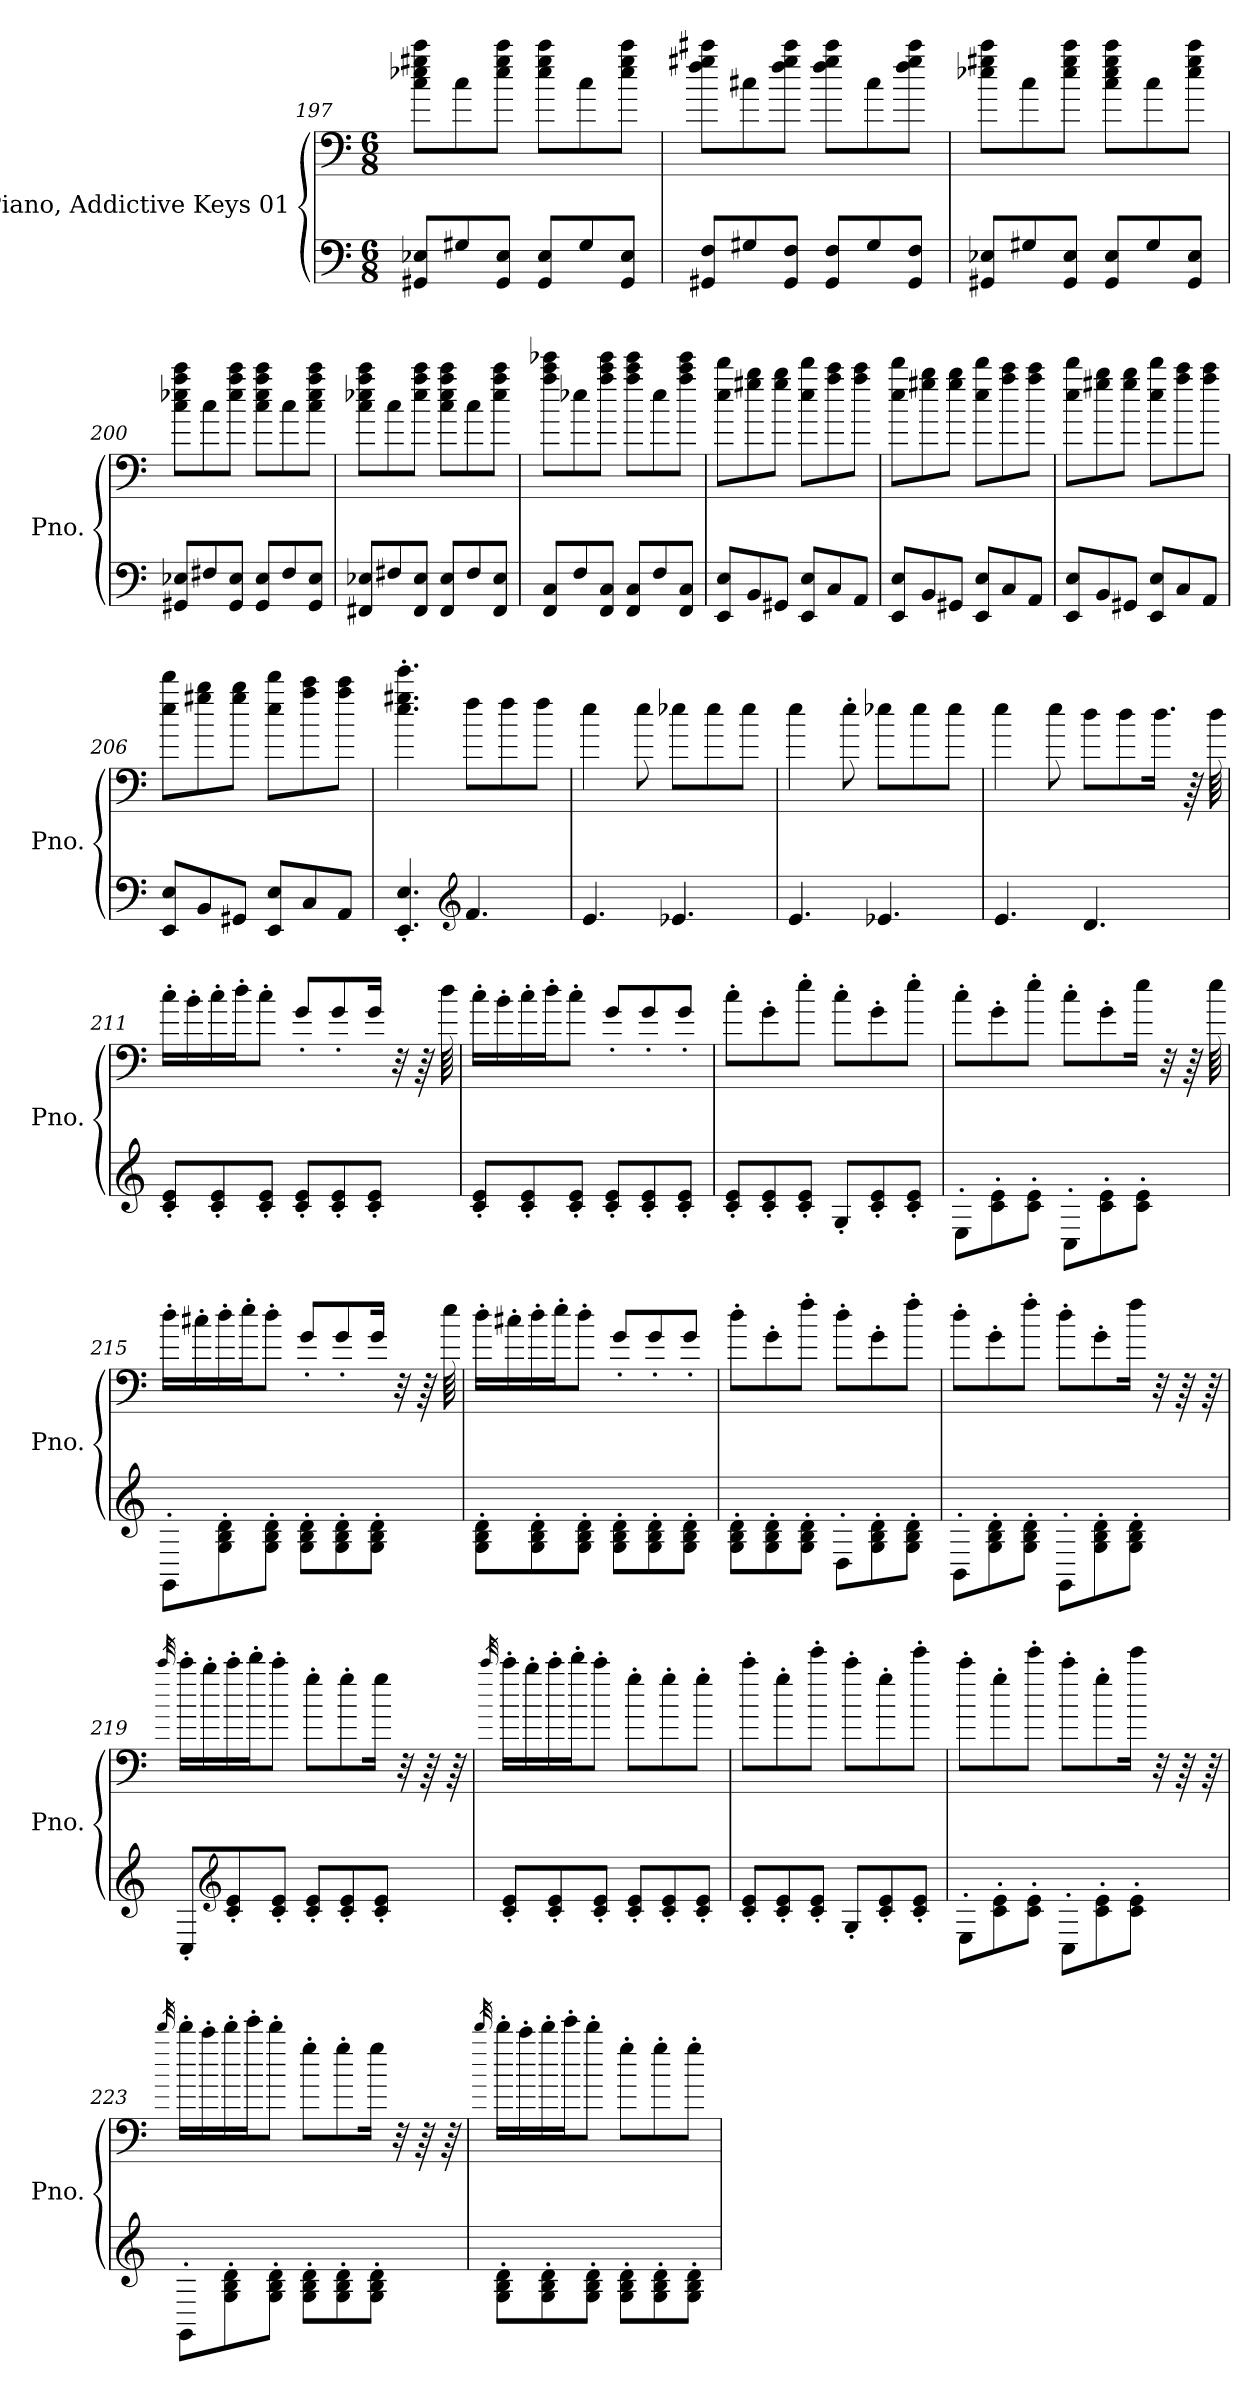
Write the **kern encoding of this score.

**kern	**kern
*part1	*part1
*staff2	*staff1
*I"Piano, Addictive Keys 01	*
*I'Pno.	*
*clefF4	*clefF4
*k[]	*k[]
*M6/8	*M6/8
=197	=197
8GG#X/ 8E-X/L	8cc\ 8ee-X\ 8gg#X\ 8ccc\L
8G#X/	8cc\
8GG#/ 8E-/J	8ee-\ 8gg#\ 8ccc\J
8GG#/ 8E-/L	8ee-\ 8gg#\ 8ccc\L
8G#/	8cc\
8GG#/ 8E-/J	8ee-\ 8gg#\ 8ccc\J
=198	=198
8GG#X/ 8F/L	8ff\ 8gg#X\ 8ccc#X\L
8G#X/	8cc#X\
8GG#/ 8F/J	8ff\ 8gg#\ 8ccc#\J
8GG#/ 8F/L	8ff\ 8gg#\ 8ccc#\L
8G#/	8cc#\
8GG#/ 8F/J	8ff\ 8gg#\ 8ccc#\J
=199	=199
8GG#X/ 8E-X/L	8ee-X\ 8gg#X\ 8ccc\L
8G#X/	8cc\
8GG#/ 8E-/J	8ee-\ 8gg#\ 8ccc\J
8GG#/ 8E-/L	8cc\ 8ee-\ 8gg#\ 8ccc\L
8G#/	8cc\
8GG#/ 8E-/J	8ee-\ 8gg#\ 8ccc\J
!!LO:LB:g=z
=200	=200
8GG#X/ 8E-X/L	8cc\ 8ee-X\ 8aa\ 8ccc\L
8F#X/	8cc\
8GG#/ 8E-/J	8ee-\ 8aa\ 8ccc\J
8GG#/ 8E-/L	8cc\ 8ee-\ 8aa\ 8ccc\L
8F#/	8cc\
8GG#/ 8E-/J	8cc\ 8ee-\ 8aa\ 8ccc\J
=201	=201
8FF#X/ 8E-X/L	8cc\ 8ee-X\ 8aa\ 8ccc\L
8F#X/	8cc\
8FF#/ 8E-/J	8ee-\ 8aa\ 8ccc\J
8FF#/ 8E-/L	8cc\ 8ee-\ 8aa\ 8ccc\L
8F#/	8cc\
8FF#/ 8E-/J	8ee-\ 8aa\ 8ccc\J
=202	=202
8FF/ 8C/L	8aa\ 8ccc\ 8eee-X\L
8F/	8ee-X\
8FF/ 8C/J	8aa\ 8ccc\ 8eee-\J
8FF/ 8C/L	8aa\ 8ccc\ 8eee-\L
8F/	8ee-\
8FF/ 8C/J	8aa\ 8ccc\ 8eee-\J
=203	=203
8EE/ 8E/L	8ee\ 8ddd\L
8BB/	8gg#X\ 8bb\
8GG#X/J	8gg#\ 8bb\J
8EE/ 8E/L	8ee\ 8ddd\L
8C/	8aa\ 8ccc\
8AA/J	8aa\ 8ccc\J
=204	=204
8EE/ 8E/L	8ee\ 8ddd\L
8BB/	8gg#X\ 8bb\
8GG#X/J	8gg#\ 8bb\J
8EE/ 8E/L	8ee\ 8ddd\L
8C/	8aa\ 8ccc\
8AA/J	8aa\ 8ccc\J
=205	=205
8EE/ 8E/L	8ee\ 8ddd\L
8BB/	8gg#X\ 8bb\
8GG#X/J	8gg#\ 8bb\J
8EE/ 8E/L	8ee\ 8ddd\L
8C/	8aa\ 8ccc\
8AA/J	8aa\ 8ccc\J
!!LO:LB:g=z
=206	=206
8EE/ 8E/L	8ee\ 8ddd\L
8BB/	8gg#X\ 8bb\
8GG#X/J	8gg#\ 8bb\J
8EE/ 8E/L	8ee\ 8ddd\L
8C/	8aa\ 8ccc\
8AA/J	8aa\ 8ccc\J
=207	=207
*	*MM113
4.EE/' 4.E/'	4.ee\' 4.gg#X\' 4.eee\'
*clefG2	*
4.f/	8ff\L
.	8ff\
.	8ff\J
=208	=208
4.e/	4ee\
.	8ee\
4.e-X/	8ee-X\L
.	8ee-\
.	8ee-\J
=209	=209
4.e/	4ee\
.	8ee'\
*	*MM99
4.e-X/	8ee-X\L
.	8ee-\
.	8ee-\J
=210	=210
*	*MM86
4.e/	4ee\
.	8ee\
*	*MM74
4.d/	8dd\L
.	8dd\
.	16.dd\Jk
.	64r
.	64dd\
!!LO:LB:g=z
=211	=211
*	*MM215
8c/' 8e/'L	16cc'\LL
.	16b'\
8c/' 8e/'	16cc'\
.	16dd'\J
8c/' 8e/'J	8cc'\J
8c/' 8e/'L	8g'/L
8c/' 8e/'	8g'/
8c/' 8e/'J	16g/Jk
.	32r
.	64r
.	64dd\
=212	=212
8c/' 8e/'L	16cc'\LL
.	16b'\
8c/' 8e/'	16cc'\
.	16dd'\J
8c/' 8e/'J	8cc'\J
8c/' 8e/'L	8g'/L
8c/' 8e/'	8g'/
8c/' 8e/'J	8g'/J
=213	=213
8c/' 8e/'L	8cc'\L
8c/' 8e/'	8g'\
8c/' 8e/'J	8ee'\J
8G'/L	8cc'\L
8c/' 8e/'	8g'\
8c/' 8e/'J	8ee'\J
=214	=214
8E'\L	8cc'\L
8c\' 8e\'	8g'\
8c\' 8e\'J	8ee'\J
8C'\L	8cc'\L
8c\' 8e\'	8g'\
8c\' 8e\'J	16ee\Jk
.	32r
.	64r
.	64ee\
!!LO:LB:g=z
=215	=215
8GG'\L	16dd'\LL
.	16cc#X'\
8G\' 8B\' 8d\'	16dd'\
.	16ee'\J
8G\' 8B\' 8d\'J	8dd'\J
8G\' 8B\' 8d\'L	8g'/L
8G\' 8B\' 8d\'	8g'/
8G\' 8B\' 8d\'J	16g/Jk
.	32r
.	64r
.	64ee\
=216	=216
8G\' 8B\' 8d\'L	16dd'\LL
.	16cc#X'\
8G\' 8B\' 8d\'	16dd'\
.	16ee'\J
8G\' 8B\' 8d\'J	8dd'\J
8G\' 8B\' 8d\'L	8g'/L
8G\' 8B\' 8d\'	8g'/
8G\' 8B\' 8d\'J	8g'/J
=217	=217
8G\' 8B\' 8d\'L	8dd'\L
8G\' 8B\' 8d\'	8g'\
8G\' 8B\' 8d\'J	8ff'\J
8D'\L	8dd'\L
8G\' 8B\' 8d\'	8g'\
8G\' 8B\' 8d\'J	8ff'\J
=218	=218
8BB'\L	8dd'\L
8G\' 8B\' 8d\'	8g'\
8G\' 8B\' 8d\'J	8ff'\J
8GG'\L	8dd'\L
8G\' 8B\' 8d\'	8g'\
8G\' 8B\' 8d\'J	16ff\Jk
.	32r
.	64r
.	64r
!!LO:PB:g=z
=219	=219
.	32qccc/
8C'/L	16ccc'\LL
.	16bb'\
*clefG2	*
8c/' 8e/'	16ccc'\
.	16ddd'\J
8c/' 8e/'J	8ccc'\J
8c/' 8e/'L	8gg'\L
8c/' 8e/'	8gg'\
8c/' 8e/'J	16gg\Jk
.	32r
.	64r
.	64r
=220	=220
.	32qccc/
8c/' 8e/'L	16ccc'\LL
.	16bb'\
8c/' 8e/'	16ccc'\
.	16ddd'\J
8c/' 8e/'J	8ccc'\J
8c/' 8e/'L	8gg'\L
8c/' 8e/'	8gg'\
8c/' 8e/'J	8gg'\J
=221	=221
8c/' 8e/'L	8ccc'\L
8c/' 8e/'	8gg'\
8c/' 8e/'J	8eee'\J
8G'/L	8ccc'\L
8c/' 8e/'	8gg'\
8c/' 8e/'J	8eee'\J
!!LO:LB:g=z
=222	=222
8E'\L	8ccc'\L
8c\' 8e\'	8gg'\
8c\' 8e\'J	8eee'\J
8C'\L	8ccc'\L
8c\' 8e\'	8gg'\
8c\' 8e\'J	16eee\Jk
.	32r
.	64r
.	64r
=223	=223
.	32qddd/
8GG'\L	16ddd'\LL
.	16ccc'\
8G\' 8B\' 8d\'	16ddd'\
.	16eee'\J
8G\' 8B\' 8d\'J	8ddd'\J
8G\' 8B\' 8d\'L	8gg'\L
8G\' 8B\' 8d\'	8gg'\
8G\' 8B\' 8d\'J	16gg\Jk
.	32r
.	64r
.	64r
=224	=224
.	32qddd/
8G\' 8B\' 8d\'L	16ddd'\LL
.	16ccc'\
8G\' 8B\' 8d\'	16ddd'\
.	16eee'\J
8G\' 8B\' 8d\'J	8ddd'\J
8G\' 8B\' 8d\'L	8gg'\L
8G\' 8B\' 8d\'	8gg'\
8G\' 8B\' 8d\'J	8gg'\J
=	=
*-	*-
